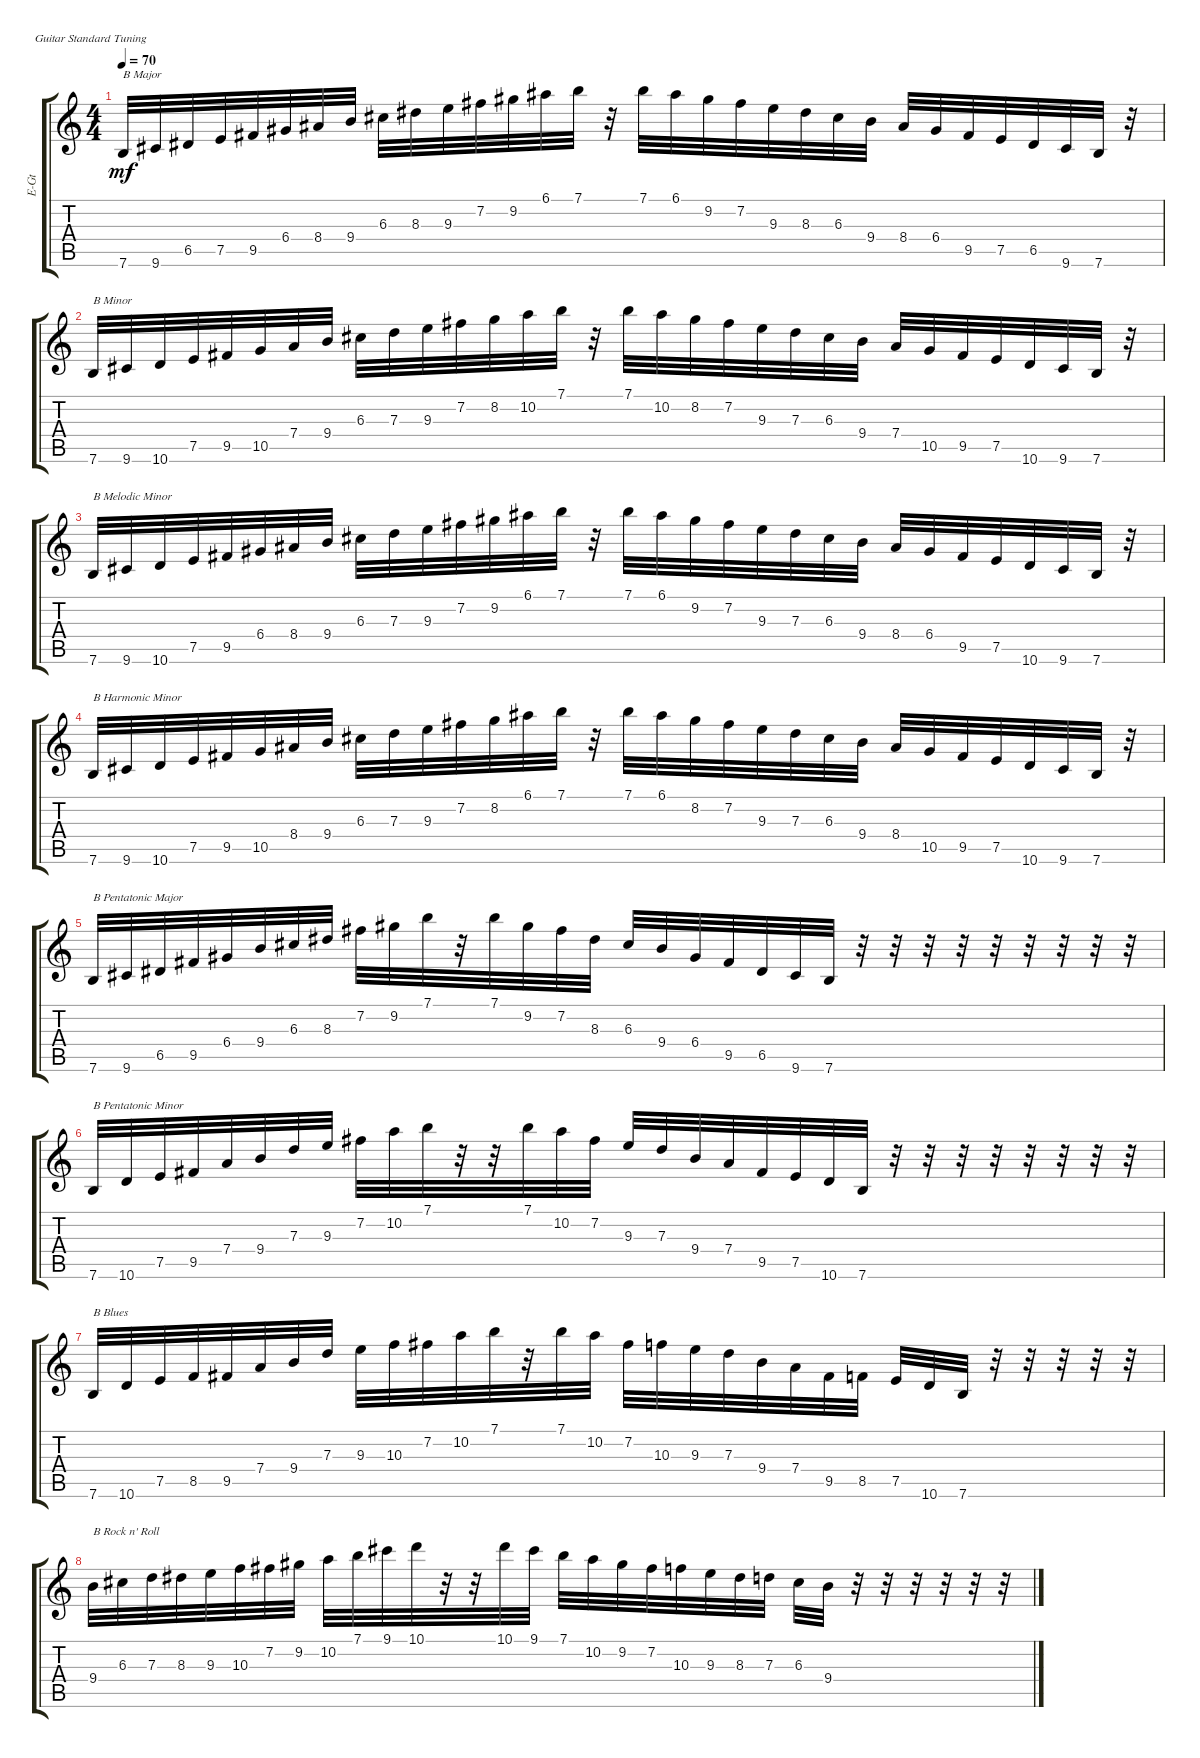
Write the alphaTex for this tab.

\defaultSystemsLayout 4
\bracketExtendMode groupsimilarinstruments
\otherSystemsTrackNameOrientation horizontal
\track ("Electric Guitar" "E-Gt") {instrument overdrivenguitar}
\staff {score tabs}
\tuning (E4 B3 G3 D3 A2 E2)
\ts (4 4)
\tempo 70
\clef g2
\ks c
7.6.32{txt "B Major" dy mf instrument overdrivenguitar beam Up} 9.6{acc #}.32{beam Up} 6.5{acc #}.32{beam Up} 7.5.32{beam Up} 9.5{acc #}.32{beam Up} 6.4{acc #}.32{beam Up} 8.4{acc #}.32{beam Up} 9.4.32{beam Up} 6.3{acc #}.32{beam Down} 8.3{acc #}.32{beam Down} 9.3.32{beam Down} 7.2{acc #}.32{beam Down} 9.2{acc #}.32{beam Down} 6.1{acc #}.32{beam Down} 7.1.32{beam Down} r.32{beam Up} 7.1.32{beam Down} 6.1{acc #}.32{beam Down} 9.2{acc #}.32{beam Down} 7.2{acc #}.32{beam Down} 9.3.32{beam Down} 8.3{acc #}.32{beam Down} 6.3{acc #}.32{beam Down} 9.4.32{beam Down} 8.4{acc #}.32{beam Up} 6.4{acc #}.32{beam Up} 9.5{acc #}.32{beam Up} 7.5.32{beam Up} 6.5{acc #}.32{beam Up} 9.6{acc #}.32{beam Up} 7.6.32{beam Up} r.32{beam Up} |
7.6.32{txt "B Minor" beam Up} 9.6{acc #}.32{beam Up} 10.6.32{beam Up} 7.5.32{beam Up} 9.5{acc #}.32{beam Up} 10.5.32{beam Up} 7.4.32{beam Up} 9.4.32{beam Up} 6.3{acc #}.32{beam Down} 7.3.32{beam Down} 9.3.32{beam Down} 7.2{acc #}.32{beam Down} 8.2.32{beam Down} 10.2.32{beam Down} 7.1.32{beam Down} r.32{beam Up} 7.1.32{beam Down} 10.2.32{beam Down} 8.2.32{beam Down} 7.2{acc #}.32{beam Down} 9.3.32{beam Down} 7.3.32{beam Down} 6.3{acc #}.32{beam Down} 9.4.32{beam Down} 7.4.32{beam Up} 10.5.32{beam Up} 9.5{acc #}.32{beam Up} 7.5.32{beam Up} 10.6.32{beam Up} 9.6{acc #}.32{beam Up} 7.6.32{beam Up} r.32{beam Up} |
7.6.32{txt "B Melodic Minor" beam Up} 9.6{acc #}.32{beam Up} 10.6.32{beam Up} 7.5.32{beam Up} 9.5{acc #}.32{beam Up} 6.4{acc #}.32{beam Up} 8.4{acc #}.32{beam Up} 9.4.32{beam Up} 6.3{acc #}.32{beam Down} 7.3.32{beam Down} 9.3.32{beam Down} 7.2{acc #}.32{beam Down} 9.2{acc #}.32{beam Down} 6.1{acc #}.32{beam Down} 7.1.32{beam Down} r.32{beam Down} 7.1.32{beam Down} 6.1{acc #}.32{beam Down} 9.2{acc #}.32{beam Down} 7.2{acc #}.32{beam Down} 9.3.32{beam Down} 7.3.32{beam Down} 6.3{acc #}.32{beam Down} 9.4.32{beam Down} 8.4{acc #}.32{beam Up} 6.4{acc #}.32{beam Up} 9.5{acc #}.32{beam Up} 7.5.32{beam Up} 10.6.32{beam Up} 9.6{acc #}.32{beam Up} 7.6.32{beam Up} r.32{beam Down} |
7.6.32{txt "B Harmonic Minor" beam Up} 9.6{acc #}.32{beam Up} 10.6.32{beam Up} 7.5.32{beam Up} 9.5{acc #}.32{beam Up} 10.5.32{beam Up} 8.4{acc #}.32{beam Up} 9.4.32{beam Up} 6.3{acc #}.32{beam Down} 7.3.32{beam Down} 9.3.32{beam Down} 7.2{acc #}.32{beam Down} 8.2.32{beam Down} 6.1{acc #}.32{beam Down} 7.1.32{beam Down} r.32{beam Down} 7.1.32{beam Down} 6.1{acc #}.32{beam Down} 8.2.32{beam Down} 7.2{acc #}.32{beam Down} 9.3.32{beam Down} 7.3.32{beam Down} 6.3{acc #}.32{beam Down} 9.4.32{beam Down} 8.4{acc #}.32{beam Up} 10.5.32{beam Up} 9.5{acc #}.32{beam Up} 7.5.32{beam Up} 10.6.32{beam Up} 9.6{acc #}.32{beam Up} 7.6.32{beam Up} r.32{beam Down} |
7.6.32{txt "B Pentatonic Major" beam Up} 9.6{acc #}.32{beam Up} 6.5{acc #}.32{beam Up} 9.5{acc #}.32{beam Up} 6.4{acc #}.32{beam Up} 9.4.32{beam Up} 6.3{acc #}.32{beam Up} 8.3{acc #}.32{beam Up} 7.2{acc #}.32{beam Down} 9.2{acc #}.32{beam Down} 7.1.32{beam Down} r.32{beam Down} 7.1.32{beam Down} 9.2{acc #}.32{beam Down} 7.2{acc #}.32{beam Down} 8.3{acc #}.32{beam Down} 6.3{acc #}.32{beam Up} 9.4.32{beam Up} 6.4{acc #}.32{beam Up} 9.5{acc #}.32{beam Up} 6.5{acc #}.32{beam Up} 9.6{acc #}.32{beam Up} 7.6.32{beam Up} r.32{beam Down} r.32{beam Down} r.32{beam Down} r.32{beam Down} r.32{beam Down} r.32{beam Down} r.32{beam Down} r.32{beam Down} r.32{beam Down} |
7.6.32{txt "B Pentatonic Minor" beam Up} 10.6.32{beam Up} 7.5.32{beam Up} 9.5{acc #}.32{beam Up} 7.4.32{beam Up} 9.4.32{beam Up} 7.3.32{beam Up} 9.3.32{beam Up} 7.2{acc #}.32{beam Down} 10.2.32{beam Down} 7.1.32{beam Down} r.32{beam Down} r.32{beam Down} 7.1.32{beam Down} 10.2.32{beam Down} 7.2{acc #}.32{beam Down} 9.3.32{beam Up} 7.3.32{beam Up} 9.4.32{beam Up} 7.4.32{beam Up} 9.5{acc #}.32{beam Up} 7.5.32{beam Up} 10.6.32{beam Up} 7.6.32{beam Up} r.32{beam Down} r.32{beam Down} r.32{beam Down} r.32{beam Down} r.32{beam Down} r.32{beam Down} r.32{beam Down} r.32{beam Down} |
7.6.32{txt "B Blues" beam Up} 10.6.32{beam Up} 7.5.32{beam Up} 8.5.32{beam Up} 9.5{acc #}.32{beam Up} 7.4.32{beam Up} 9.4.32{beam Up} 7.3.32{beam Up} 9.3.32{beam Down} 10.3.32{beam Down} 7.2{acc #}.32{beam Down} 10.2.32{beam Down} 7.1.32{beam Down} r.32{beam Down} 7.1.32{beam Down} 10.2.32{beam Down} 7.2{acc #}.32{beam Down} 10.3.32{beam Down} 9.3.32{beam Down} 7.3.32{beam Down} 9.4.32{beam Down} 7.4.32{beam Down} 9.5{acc #}.32{beam Down} 8.5.32{beam Down} 7.5.32{beam Up} 10.6.32{beam Up} 7.6.32{beam Up} r.32{beam Down} r.32{beam Down} r.32{beam Down} r.32{beam Down} r.32{beam Down} |
9.4.32{txt "B Rock n' Roll" beam Down} 6.3{acc #}.32{beam Down} 7.3.32{beam Down} 8.3{acc #}.32{beam Down} 9.3.32{beam Down} 10.3.32{beam Down} 7.2{acc #}.32{beam Down} 9.2{acc #}.32{beam Down} 10.2.32{beam Down} 7.1.32{beam Down} 9.1{acc #}.32{beam Down} 10.1.32{beam Down} r.32{beam Down} r.32{beam Down} 10.1.32{beam Down} 9.1{acc #}.32{beam Down} 7.1.32{beam Down} 10.2.32{beam Down} 9.2{acc #}.32{beam Down} 7.2{acc #}.32{beam Down} 10.3.32{beam Down} 9.3.32{beam Down} 8.3{acc #}.32{beam Down} 7.3.32{beam Down} 6.3{acc #}.32{beam Down} 9.4.32{beam Down} r.32{beam Down} r.32{beam Down} r.32{beam Down} r.32{beam Down} r.32{beam Down} r.32{beam Down}
